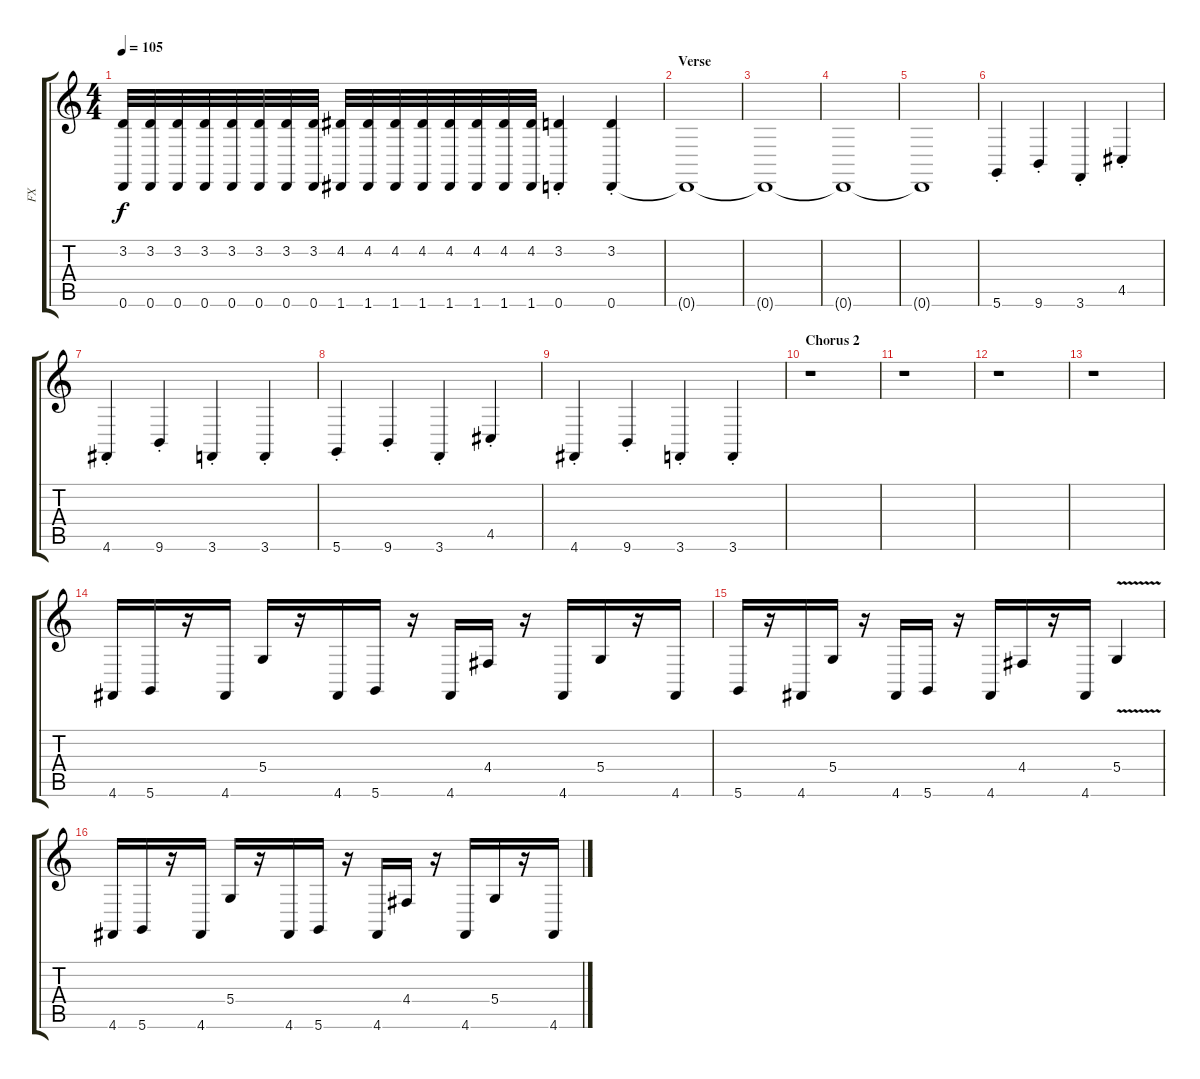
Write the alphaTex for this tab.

\track ("FX" "FX") {instrument lead1square}
\staff {score tabs}
\tuning (E4 B3 G3 D3 A2 D2) {hide}
\ts (4 4)
\tempo 105
\clef g2
\ks c
(3.2 0.6).32{dy f} (3.2 0.6).32 (3.2 0.6).32 (3.2 0.6).32 (3.2 0.6).32 (3.2 0.6).32 (3.2 0.6).32 (3.2 0.6).32 (4.2 1.6).32 (4.2 1.6).32 (4.2 1.6).32 (4.2 1.6).32 (4.2 1.6).32 (4.2 1.6).32 (4.2 1.6).32 (4.2 1.6).32 (3.2{st} 0.6).4 (3.2{st} 0.6).4 |
\section ("" "Verse")
0.6{t}.1 |
0.6{t}.1 |
0.6{t}.1 |
0.6{t}.1 |
5.6{st}.4 9.6{st}.4 3.6{st}.4 4.5{st}.4 |
4.6{st}.4 9.6{st}.4 3.6{st}.4 3.6{st}.4 |
5.6{st}.4 9.6{st}.4 3.6{st}.4 4.5{st}.4 |
4.6{st}.4 9.6{st}.4 3.6{st}.4 3.6{st}.4 |
\section ("" "Chorus 2")
r.1 |
r.1 |
r.1 |
r.1 |
4.6.16 5.6.16 r.16 4.6.16 5.4.16 r.16 4.6.16 5.6.16 r.16 4.6.16 4.4.16 r.16 4.6.16 5.4.16 r.16 4.6.16 |
5.6.16 r.16 4.6.16 5.4.16 r.16 4.6.16 5.6.16 r.16 4.6.16 4.4.16 r.16 4.6.16 5.4{v}.4 |
4.6.16 5.6.16 r.16 4.6.16 5.4.16 r.16 4.6.16 5.6.16 r.16 4.6.16 4.4.16 r.16 4.6.16 5.4.16 r.16 4.6.16
